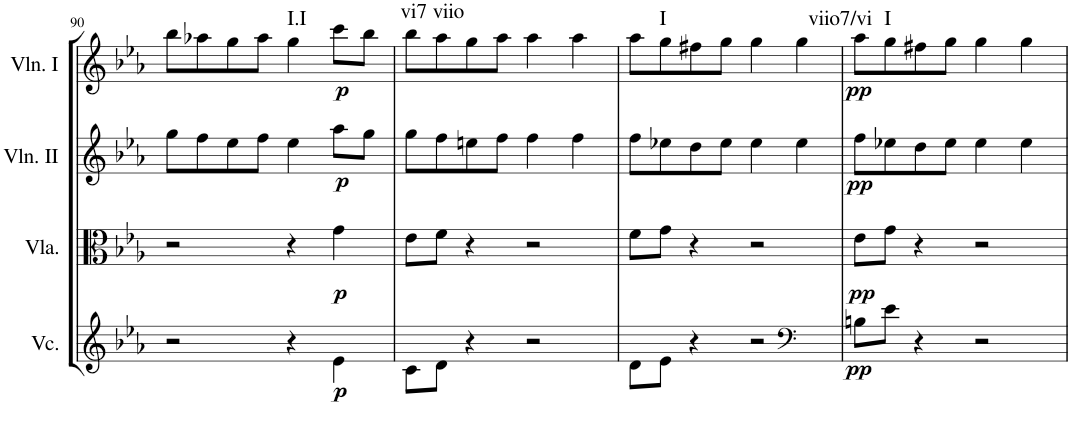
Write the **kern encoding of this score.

**kern	**dynam	**kern	**dynam	**kern	**dynam	**kern	**dynam	**harte
*part4	*part4	*part3	*part3	*part2	*part2	*part1	*part1	*part1
*staff4	*staff4	*staff3	*staff3	*staff2	*staff2	*staff1	*staff1	*
*I"Violoncello	*	*I"Viola	*	*I"Violin II	*	*I"Violin I	*	*
*I'Vc.	*	*I'Vla.	*	*I'Vln. II	*	*I'Vln. I	*	*
!!LO:PB:g=z
*clefG2	*	*clefC3	*	*clefG2	*	*clefG2	*	*
*k[b-e-a-]	*	*k[b-e-a-]	*	*k[b-e-a-]	*	*k[b-e-a-]	*	*
*M2/2	*	*M2/2	*	*M2/2	*	*M2/2	*	*
*met(c|)	*	*met(c|)	*	*met(c|)	*	*met(c|)	*	*
=90	=90	=90	=90	=90	=90	=90	=90	=90
2r	.	2r	.	8gg\L	.	8bb-\L	.	.
.	.	.	.	8ff\	.	8aa-X\	.	.
.	.	.	.	8ee-\	.	8gg\	.	.
.	.	.	.	8ff\J	.	8aa-\J	.	.
!	!	!	!	!	!	!	!	!LO:H:kt=I.I
4r	.	4r	.	4ee-\	.	4gg\	.	N
!	!LO:DY:b	!	!LO:DY:b	!	!LO:DY:b	!	!LO:DY:b	!
4e-\	p	4g\	p	8aa-\L	p	8ccc\L	p	.
.	.	.	.	8gg\J	.	8bb-\J	.	.
=91	=91	=91	=91	=91	=91	=91	=91	=91
!	!	!	!	!	!	!	!	!LO:H:kt=vi7
8c\L	.	8e-\L	.	8gg\L	.	8bb-\L	.	N
!	!	!	!	!	!	!	!	!LO:H:kt=viio
8d\J	.	8f\J	.	8ff\	.	8aa-\	.	N
4r	.	4r	.	8een\	.	8gg\	.	.
.	.	.	.	8ff\J	.	8aa-\J	.	.
2r	.	2r	.	4ff\	.	4aa-\	.	.
.	.	.	.	4ff\	.	4aa-\	.	.
=92	=92	=92	=92	=92	=92	=92	=92	=92
8d\L	.	8f\L	.	8ff\L	.	8aa-\L	.	.
!	!	!	!	!	!	!	!	!LO:H:kt=I
8e-\J	.	8g\J	.	8ee-X\	.	8gg\	.	N
4r	.	4r	.	8dd\	.	8ff#X\	.	.
.	.	.	.	8ee-\J	.	8gg\J	.	.
2r	.	2r	.	4ee-\	.	4gg\	.	.
*clefF4	*	*	*	*	*	*	*	*
.	.	.	.	4ee-\	.	4gg\	.	.
=93	=93	=93	=93	=93	=93	=93	=93	=93
!	!LO:DY:b	!	!LO:DY:b	!	!LO:DY:b	!	!LO:DY:b	!LO:H:kt=viio7/vi
8Bn\L	pp	8e-\L	pp	8ff\L	pp	8aa-\L	pp	N
!	!	!	!	!	!	!	!	!LO:H:kt=I
8e-\J	.	8g\J	.	8ee-X\	.	8gg\	.	N
4r	.	4r	.	8dd\	.	8ff#X\	.	.
.	.	.	.	8ee-\J	.	8gg\J	.	.
2r	.	2r	.	4ee-\	.	4gg\	.	.
.	.	.	.	4ee-\	.	4gg\	.	.
=	=	=	=	=	=	=	=	=
*-	*-	*-	*-	*-	*-	*-	*-	*-
